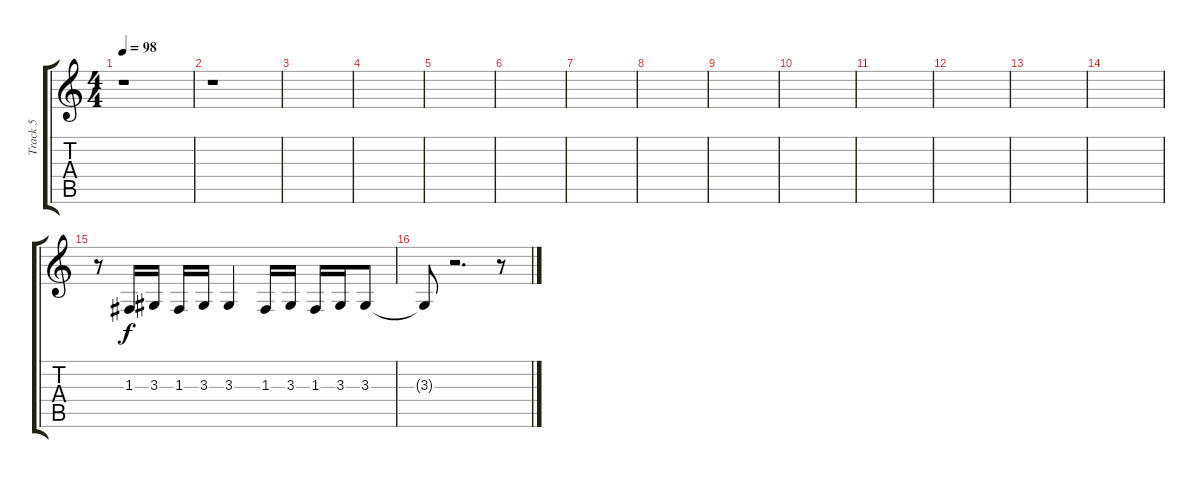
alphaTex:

\track ("Track 5" "Track 5") {instrument lead1square}
\staff {score tabs}
\tuning (D4 A3 F3 C3 G2 C2) {hide}
\ts (4 4)
\tempo 98
\clef g2
\ks c
r.1{dy f instrument lead1square} |
r.1 |
|
|
|
|
|
|
|
|
|
|
|
|
r.8 1.3.16 3.3.16 1.3.16 3.3.16 3.3.4 1.3.16 3.3.16 1.3.16 3.3.16 3.3.8 |
3.3{t}.8 r.2{d} r.8
